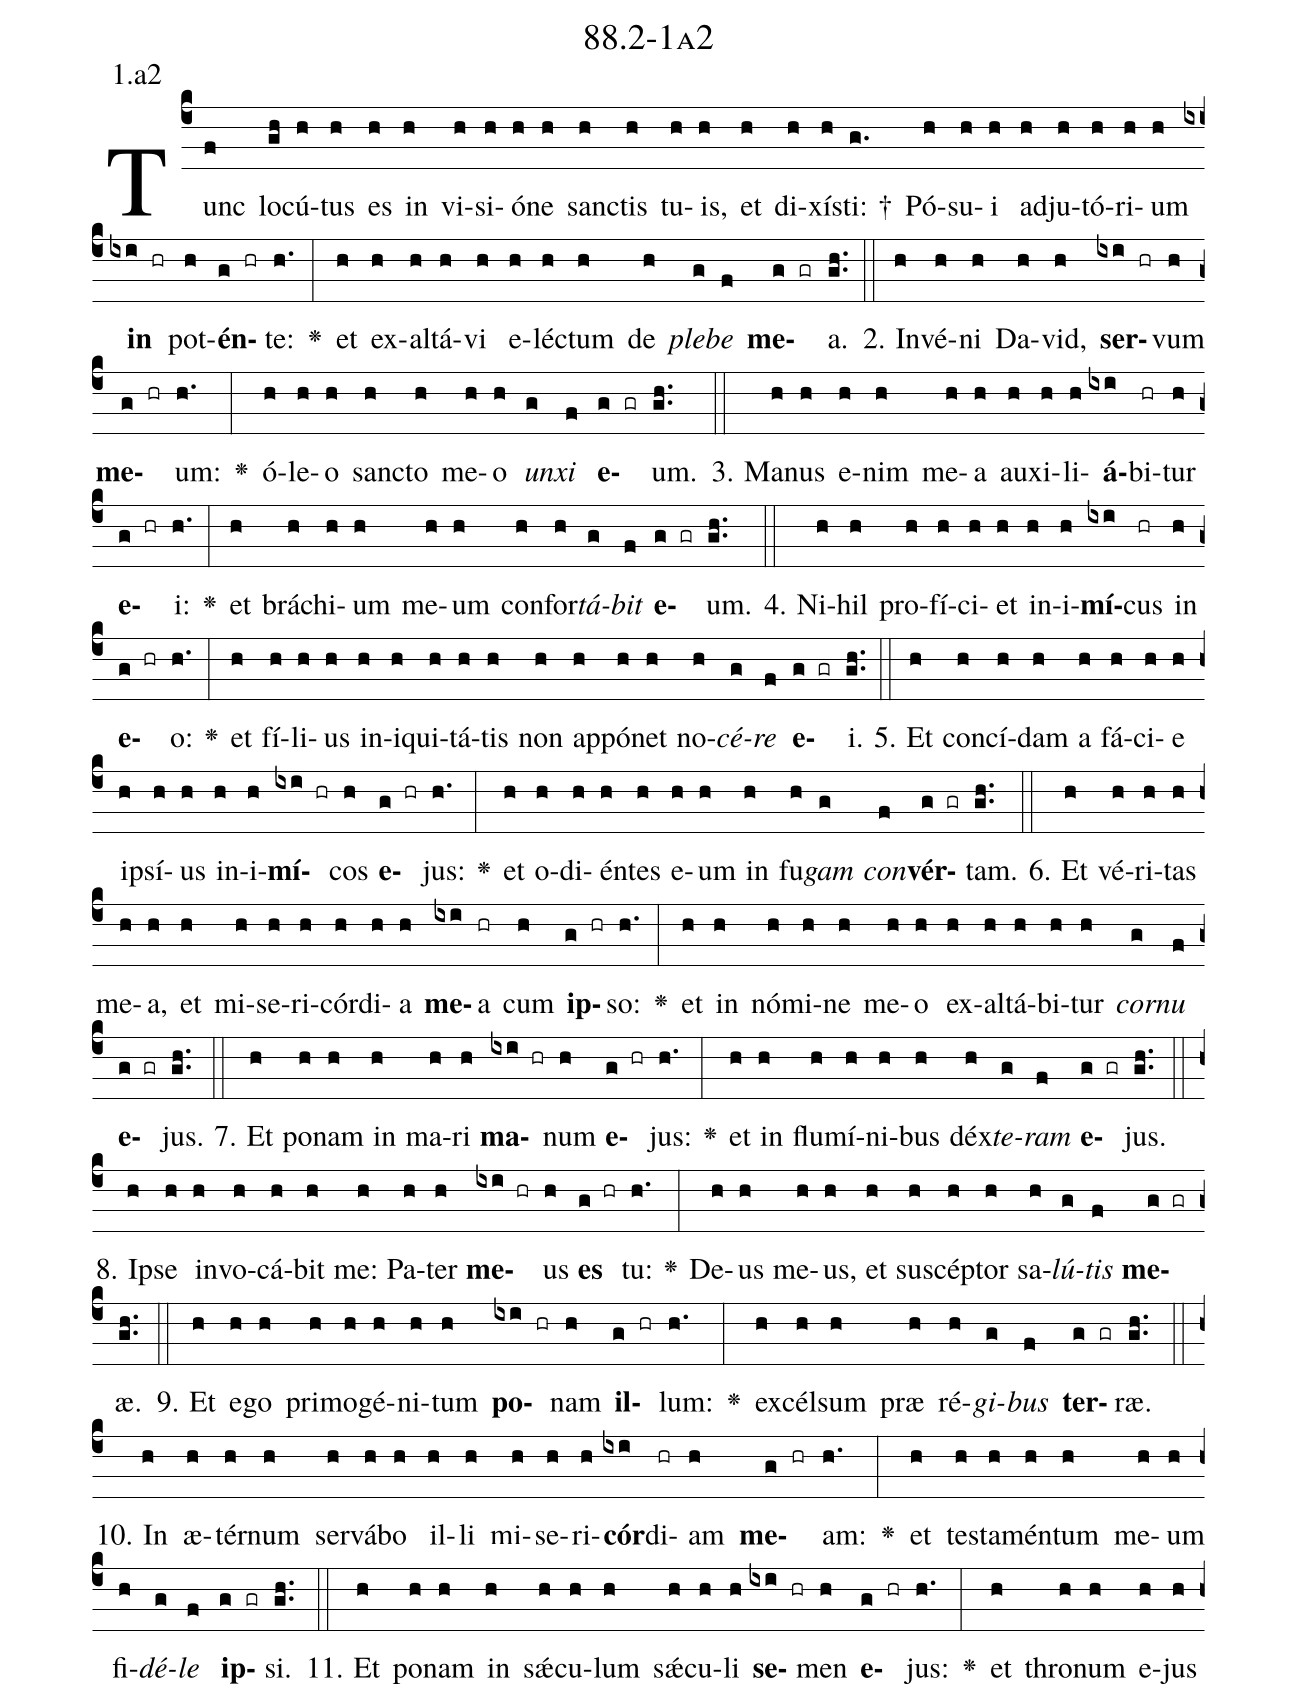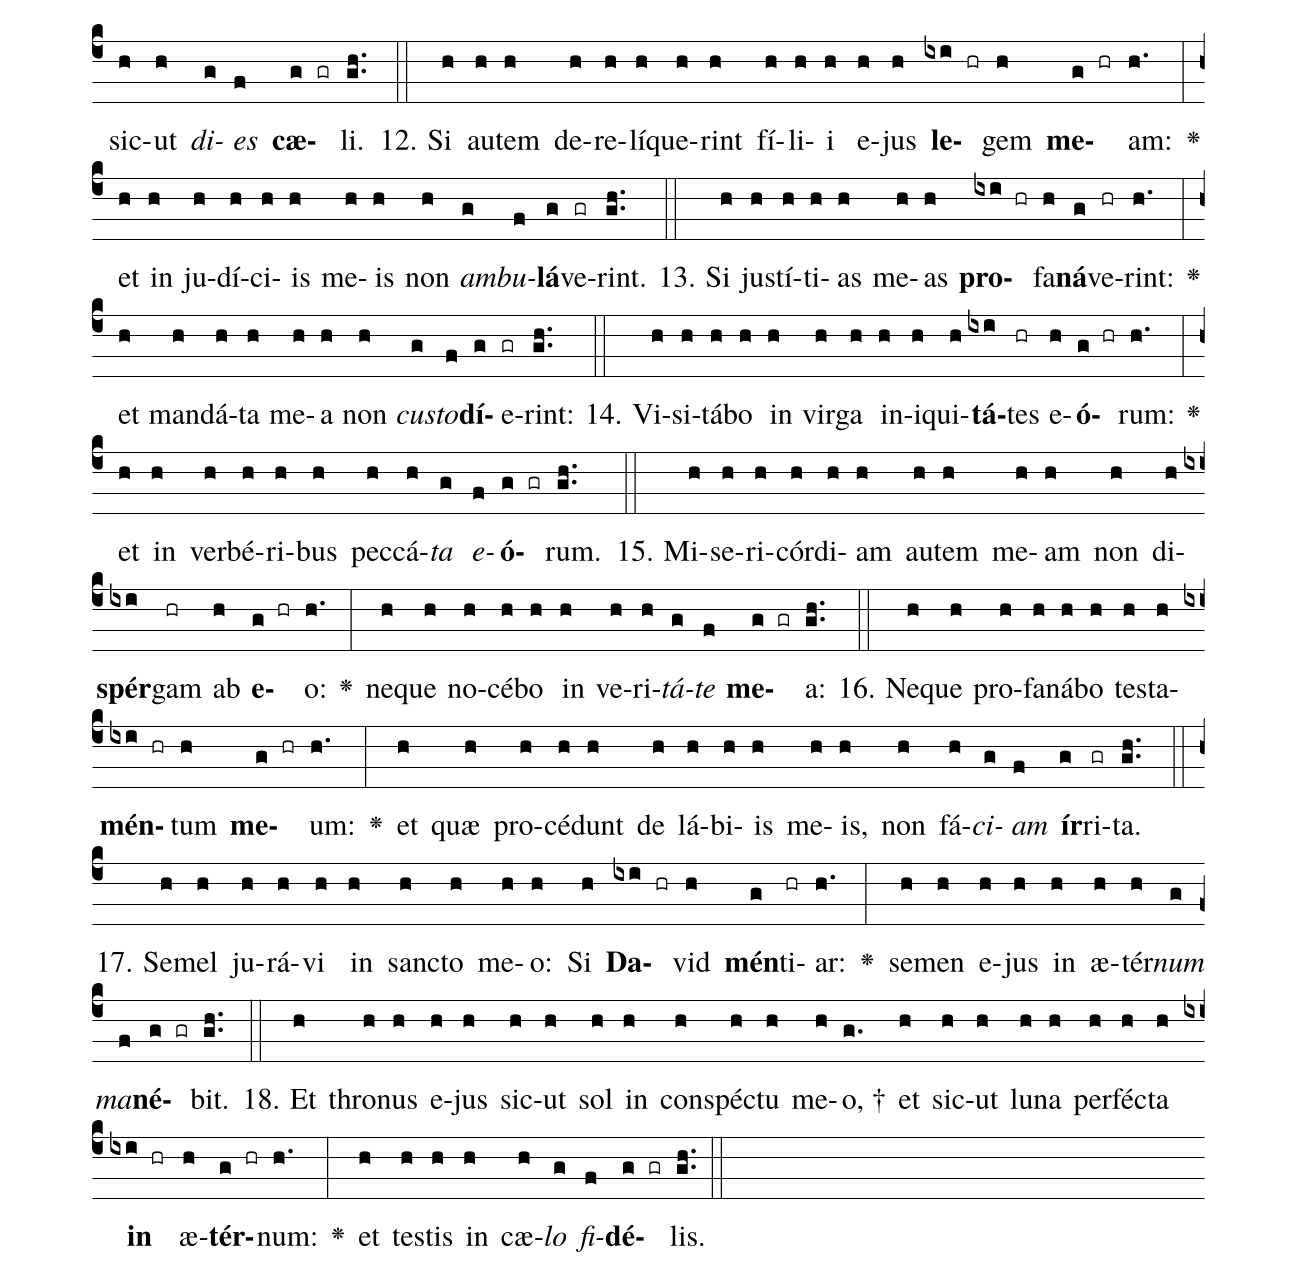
name: 88.2-1a2;
annotation: 1.a2;
%%
(c4)Tunc(f) lo(gh)cú(h)tus(h) es(h) in(h) vi(h)si(h)ó(h)ne(h) sanc(h)tis(h) tu(h)is,(h) et(h) di(h)xís(h)ti: †(g.) Pó(h)su(h)i(h) ad(h)ju(h)tó(h)ri(h)um(h) <b>in</b>(ixi hr) pot(h)<b>én</b>(g hr)te:(h.) <v>\greheightstar</v>(:) et(h) ex(h)al(h)tá(h)vi(h) e(h)léc(h)tum(h) de(h) <i>ple</i>(g)<i>be</i>(f) <b>me</b>(g gr)a.(gh..) (::)
2. In(h)vé(h)ni(h) Da(h)vid,(h) <b>ser</b>(ixi hr)vum(h) <b>me</b>(g hr)um:(h.) <v>\greheightstar</v>(:) ó(h)le(h)o(h) sanc(h)to(h) me(h)o(h) <i>un</i>(g)<i>xi</i>(f) <b>e</b>(g gr)um.(gh..) (::)
3. Ma(h)nus(h) e(h)nim(h) me(h)a(h) au(h)xi(h)li(h)<b>á</b>(ixi)bi(hr)tur(h) <b>e</b>(g hr)i:(h.) <v>\greheightstar</v>(:) et(h) brá(h)chi(h)um(h) me(h)um(h) con(h)for(h)<i>tá</i>(g)<i>bit</i>(f) <b>e</b>(g gr)um.(gh..) (::)
4. Ni(h)hil(h) pro(h)fí(h)ci(h)et(h) in(h)i(h)<b>mí</b>(ixi)cus(hr) in(h) <b>e</b>(g hr)o:(h.) <v>\greheightstar</v>(:) et(h) fí(h)li(h)us(h) in(h)i(h)qui(h)tá(h)tis(h) non(h) ap(h)pó(h)net(h) no(h)<i>cé</i>(g)<i>re</i>(f) <b>e</b>(g gr)i.(gh..) (::)
5. Et(h) con(h)cí(h)dam(h) a(h) fá(h)ci(h)e(h) ip(h)sí(h)us(h) in(h)i(h)<b>mí</b>(ixi hr)cos(h) <b>e</b>(g hr)jus:(h.) <v>\greheightstar</v>(:) et(h) o(h)di(h)én(h)tes(h) e(h)um(h) in(h) fu(h)<i>gam</i>(g) <i>con</i>(f)<b>vér</b>(g gr)tam.(gh..) (::)
6. Et(h) vé(h)ri(h)tas(h) me(h)a,(h) et(h) mi(h)se(h)ri(h)cór(h)di(h)a(h) <b>me</b>(ixi)a(hr) cum(h) <b>ip</b>(g hr)so:(h.) <v>\greheightstar</v>(:) et(h) in(h) nó(h)mi(h)ne(h) me(h)o(h) ex(h)al(h)tá(h)bi(h)tur(h) <i>cor</i>(g)<i>nu</i>(f) <b>e</b>(g gr)jus.(gh..) (::)
7. Et(h) po(h)nam(h) in(h) ma(h)ri(h) <b>ma</b>(ixi hr)num(h) <b>e</b>(g hr)jus:(h.) <v>\greheightstar</v>(:) et(h) in(h) flu(h)mí(h)ni(h)bus(h) déx(h)<i>te</i>(g)<i>ram</i>(f) <b>e</b>(g gr)jus.(gh..) (::)
8. Ip(h)se(h) in(h)vo(h)cá(h)bit(h) me:(h) Pa(h)ter(h) <b>me</b>(ixi hr)us(h) <b>es</b>(g hr) tu:(h.) <v>\greheightstar</v>(:) De(h)us(h) me(h)us,(h) et(h) su(h)scép(h)tor(h) sa(h)<i>lú</i>(g)<i>tis</i>(f) <b>me</b>(g gr)æ.(gh..) (::)
9. Et(h) e(h)go(h) pri(h)mo(h)gé(h)ni(h)tum(h) <b>po</b>(ixi hr)nam(h) <b>il</b>(g hr)lum:(h.) <v>\greheightstar</v>(:) ex(h)cél(h)sum(h) præ(h) ré(h)<i>gi</i>(g)<i>bus</i>(f) <b>ter</b>(g gr)ræ.(gh..) (::)
10. In(h) æ(h)tér(h)num(h) ser(h)vá(h)bo(h) il(h)li(h) mi(h)se(h)ri(h)<b>cór</b>(ixi)di(hr)am(h) <b>me</b>(g hr)am:(h.) <v>\greheightstar</v>(:) et(h) tes(h)ta(h)mén(h)tum(h) me(h)um(h) fi(h)<i>dé</i>(g)<i>le</i>(f) <b>ip</b>(g gr)si.(gh..) (::)
11. Et(h) po(h)nam(h) in(h) sǽ(h)cu(h)lum(h) sǽ(h)cu(h)li(h) <b>se</b>(ixi hr)men(h) <b>e</b>(g hr)jus:(h.) <v>\greheightstar</v>(:) et(h) thro(h)num(h) e(h)jus(h) sic(h)ut(h) <i>di</i>(g)<i>es</i>(f) <b>cæ</b>(g gr)li.(gh..) (::)
12. Si(h) au(h)tem(h) de(h)re(h)lí(h)que(h)rint(h) fí(h)li(h)i(h) e(h)jus(h) <b>le</b>(ixi hr)gem(h) <b>me</b>(g hr)am:(h.) <v>\greheightstar</v>(:) et(h) in(h) ju(h)dí(h)ci(h)is(h) me(h)is(h) non(h) <i>am</i>(g)<i>bu</i>(f)<b>lá</b>(g)ve(gr)rint.(gh..) (::)
13. Si(h) jus(h)tí(h)ti(h)as(h) me(h)as(h) <b>pro</b>(ixi hr)fa(h)<b>ná</b>(g)ve(hr)rint:(h.) <v>\greheightstar</v>(:) et(h) man(h)dá(h)ta(h) me(h)a(h) non(h) <i>cus</i>(g)<i>to</i>(f)<b>dí</b>(g)e(gr)rint:(gh..) (::)
14. Vi(h)si(h)tá(h)bo(h) in(h) vir(h)ga(h) in(h)i(h)qui(h)<b>tá</b>(ixi)tes(hr) e(h)<b>ó</b>(g hr)rum:(h.) <v>\greheightstar</v>(:) et(h) in(h) ver(h)bé(h)ri(h)bus(h) pec(h)cá(h)<i>ta</i>(g) <i>e</i>(f)<b>ó</b>(g gr)rum.(gh..) (::)
15. Mi(h)se(h)ri(h)cór(h)di(h)am(h) au(h)tem(h) me(h)am(h) non(h) di(h)<b>spér</b>(ixi)gam(hr) ab(h) <b>e</b>(g hr)o:(h.) <v>\greheightstar</v>(:) ne(h)que(h) no(h)cé(h)bo(h) in(h) ve(h)ri(h)<i>tá</i>(g)<i>te</i>(f) <b>me</b>(g gr)a:(gh..) (::)
16. Ne(h)que(h) pro(h)fa(h)ná(h)bo(h) tes(h)ta(h)<b>mén</b>(ixi hr)tum(h) <b>me</b>(g hr)um:(h.) <v>\greheightstar</v>(:) et(h) quæ(h) pro(h)cé(h)dunt(h) de(h) lá(h)bi(h)is(h) me(h)is,(h) non(h) fá(h)<i>ci</i>(g)<i>am</i>(f) <b>ír</b>(g)ri(gr)ta.(gh..) (::)
17. Se(h)mel(h) ju(h)rá(h)vi(h) in(h) sanc(h)to(h) me(h)o:(h) Si(h) <b>Da</b>(ixi hr)vid(h) <b>mén</b>(g)ti(hr)ar:(h.) <v>\greheightstar</v>(:) se(h)men(h) e(h)jus(h) in(h) æ(h)tér(h)<i>num</i>(g) <i>ma</i>(f)<b>né</b>(g gr)bit.(gh..) (::)
18. Et(h) thro(h)nus(h) e(h)jus(h) sic(h)ut(h) sol(h) in(h) con(h)spéc(h)tu(h) me(h)o, †(g.) et(h) sic(h)ut(h) lu(h)na(h) per(h)féc(h)ta(h) <b>in</b>(ixi hr) æ(h)<b>tér</b>(g hr)num:(h.) <v>\greheightstar</v>(:) et(h) tes(h)tis(h) in(h) cæ(h)<i>lo</i>(g) <i>fi</i>(f)<b>dé</b>(g gr)lis.(gh..) (::)
